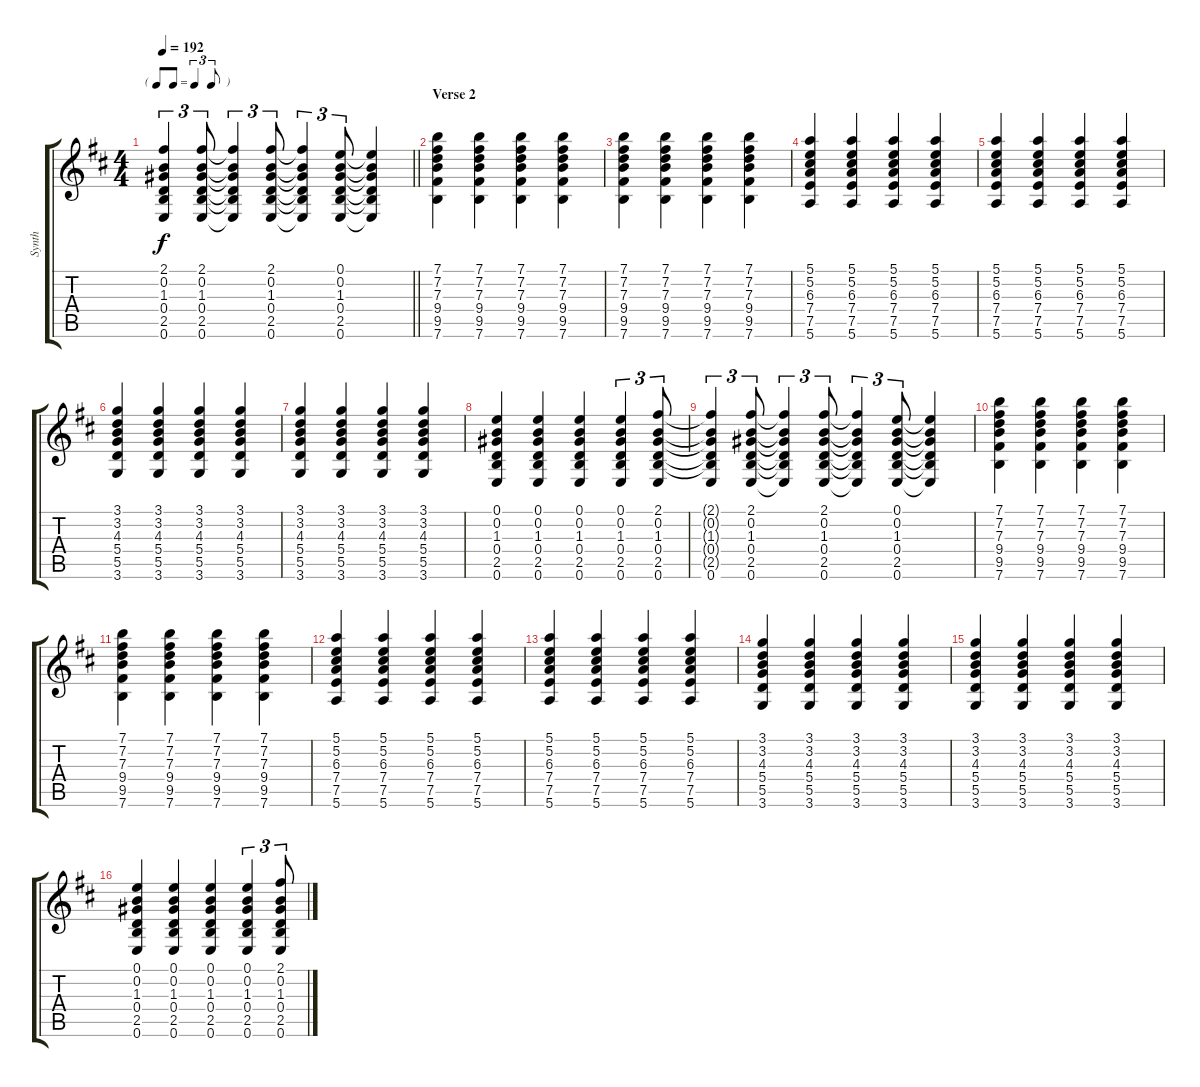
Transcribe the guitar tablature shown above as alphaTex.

\track ("Synth" "Synth") {instrument acousticguitarnylon}
\staff {score tabs}
\tuning (E4 B3 G3 D3 A2 E2) {hide}
\ts (4 4)
\tf triplet8th
\tempo 192
\clef g2
\barLineRight lightlight
\ks bminor
(2.1{t} 0.2{t} 1.3{t} 0.4{t} 2.5{t} 0.6).4{tu (3 2) dy f} (2.1 0.2 1.3 0.4 2.5 0.6).8{tu (3 2)} (2.1{t} 0.2{t} 1.3{t} 0.4{t} 2.5{t} 0.6{t}).4{tu (3 2)} (2.1 0.2 1.3 0.4 2.5 0.6).8{tu (3 2)} (2.1{t} 0.2{t} 1.3{t} 0.4{t} 2.5{t} 0.6{t}).4{tu (3 2)} (0.1 0.2 1.3 0.4 2.5 0.6).8{tu (3 2)} (0.1{t} 0.2{t} 1.3{t} 0.4{t} 2.5{t} 0.6{t}).4 |
\section ("" "Verse 2")
(7.1 7.2 7.3 9.4 9.5 7.6).4 (7.1 7.2 7.3 9.4 9.5 7.6).4 (7.1 7.2 7.3 9.4 9.5 7.6).4 (7.1 7.2 7.3 9.4 9.5 7.6).4 |
(7.1 7.2 7.3 9.4 9.5 7.6).4 (7.1 7.2 7.3 9.4 9.5 7.6).4 (7.1 7.2 7.3 9.4 9.5 7.6).4 (7.1 7.2 7.3 9.4 9.5 7.6).4 |
(5.1 5.2 6.3 7.4 7.5 5.6).4 (5.1 5.2 6.3 7.4 7.5 5.6).4 (5.1 5.2 6.3 7.4 7.5 5.6).4 (5.1 5.2 6.3 7.4 7.5 5.6).4 |
(5.1 5.2 6.3 7.4 7.5 5.6).4 (5.1 5.2 6.3 7.4 7.5 5.6).4 (5.1 5.2 6.3 7.4 7.5 5.6).4 (5.1 5.2 6.3 7.4 7.5 5.6).4 |
(3.1 3.2 4.3 5.4 5.5 3.6).4 (3.1 3.2 4.3 5.4 5.5 3.6).4 (3.1 3.2 4.3 5.4 5.5 3.6).4 (3.1 3.2 4.3 5.4 5.5 3.6).4 |
(3.1 3.2 4.3 5.4 5.5 3.6).4 (3.1 3.2 4.3 5.4 5.5 3.6).4 (3.1 3.2 4.3 5.4 5.5 3.6).4 (3.1 3.2 4.3 5.4 5.5 3.6).4 |
(0.1 0.2 1.3 0.4 2.5 0.6).4 (0.1 0.2 1.3 0.4 2.5 0.6).4 (0.1 0.2 1.3 0.4 2.5 0.6).4 (0.1 0.2 1.3 0.4 2.5 0.6).4{tu (3 2)} (2.1 0.2 1.3 0.4 2.5 0.6).8{tu (3 2)} |
(2.1{t} 0.2{t} 1.3{t} 0.4{t} 2.5{t} 0.6).4{tu (3 2)} (2.1 0.2 1.3 0.4 2.5 0.6).8{tu (3 2)} (2.1{t} 0.2{t} 1.3{t} 0.4{t} 2.5{t} 0.6{t}).4{tu (3 2)} (2.1 0.2 1.3 0.4 2.5 0.6).8{tu (3 2)} (2.1{t} 0.2{t} 1.3{t} 0.4{t} 2.5{t} 0.6{t}).4{tu (3 2)} (0.1 0.2 1.3 0.4 2.5 0.6).8{tu (3 2)} (0.1{t} 0.2{t} 1.3{t} 0.4{t} 2.5{t} 0.6{t}).4 |
(7.1 7.2 7.3 9.4 9.5 7.6).4 (7.1 7.2 7.3 9.4 9.5 7.6).4 (7.1 7.2 7.3 9.4 9.5 7.6).4 (7.1 7.2 7.3 9.4 9.5 7.6).4 |
(7.1 7.2 7.3 9.4 9.5 7.6).4 (7.1 7.2 7.3 9.4 9.5 7.6).4 (7.1 7.2 7.3 9.4 9.5 7.6).4 (7.1 7.2 7.3 9.4 9.5 7.6).4 |
(5.1 5.2 6.3 7.4 7.5 5.6).4 (5.1 5.2 6.3 7.4 7.5 5.6).4 (5.1 5.2 6.3 7.4 7.5 5.6).4 (5.1 5.2 6.3 7.4 7.5 5.6).4 |
(5.1 5.2 6.3 7.4 7.5 5.6).4 (5.1 5.2 6.3 7.4 7.5 5.6).4 (5.1 5.2 6.3 7.4 7.5 5.6).4 (5.1 5.2 6.3 7.4 7.5 5.6).4 |
(3.1 3.2 4.3 5.4 5.5 3.6).4 (3.1 3.2 4.3 5.4 5.5 3.6).4 (3.1 3.2 4.3 5.4 5.5 3.6).4 (3.1 3.2 4.3 5.4 5.5 3.6).4 |
(3.1 3.2 4.3 5.4 5.5 3.6).4 (3.1 3.2 4.3 5.4 5.5 3.6).4 (3.1 3.2 4.3 5.4 5.5 3.6).4 (3.1 3.2 4.3 5.4 5.5 3.6).4 |
(0.1 0.2 1.3 0.4 2.5 0.6).4 (0.1 0.2 1.3 0.4 2.5 0.6).4 (0.1 0.2 1.3 0.4 2.5 0.6).4 (0.1 0.2 1.3 0.4 2.5 0.6).4{tu (3 2)} (2.1 0.2 1.3 0.4 2.5 0.6).8{tu (3 2)}
